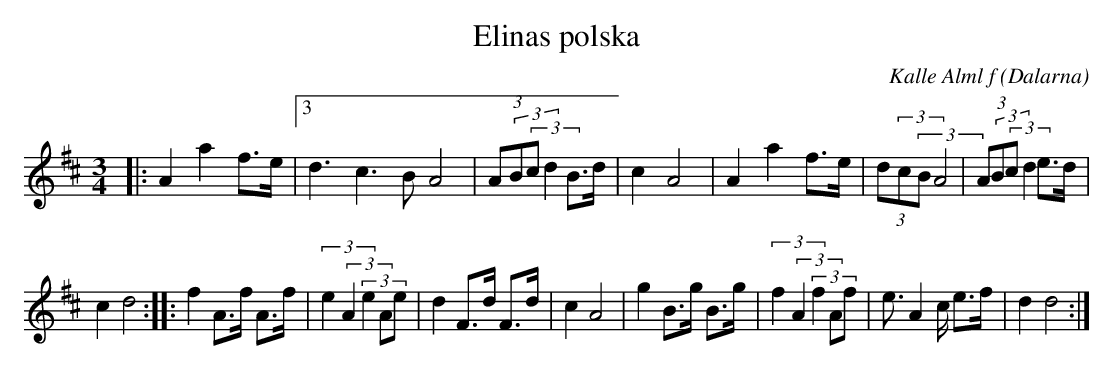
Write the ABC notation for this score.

X:1
T:Elinas polska
C:Kalle Alml f
O:Dalarna
M:3/4
L:1/8
K:D
|:A2 a2 f3/2e/ |3d3c3B A4 |(3A(3B(3c d2 B3/2d/ |c2 A4 |A2 a2 f3/2e/ |(3d(3c(3B A4 |(3A(3B(3c d2 e3/2d/ |
c2 d4 ::f2 A3/2f/ A3/2f/ |(3e2(3A2(3e2 Ae |d2 F3/2d/ F3/2d/ |c2 A4 |g2 B3/2g/ B3/2g/ |(3f2(3A2(3f2 Af |e3/2 A2 c/ e3/2f/ |d2 d4 :|
